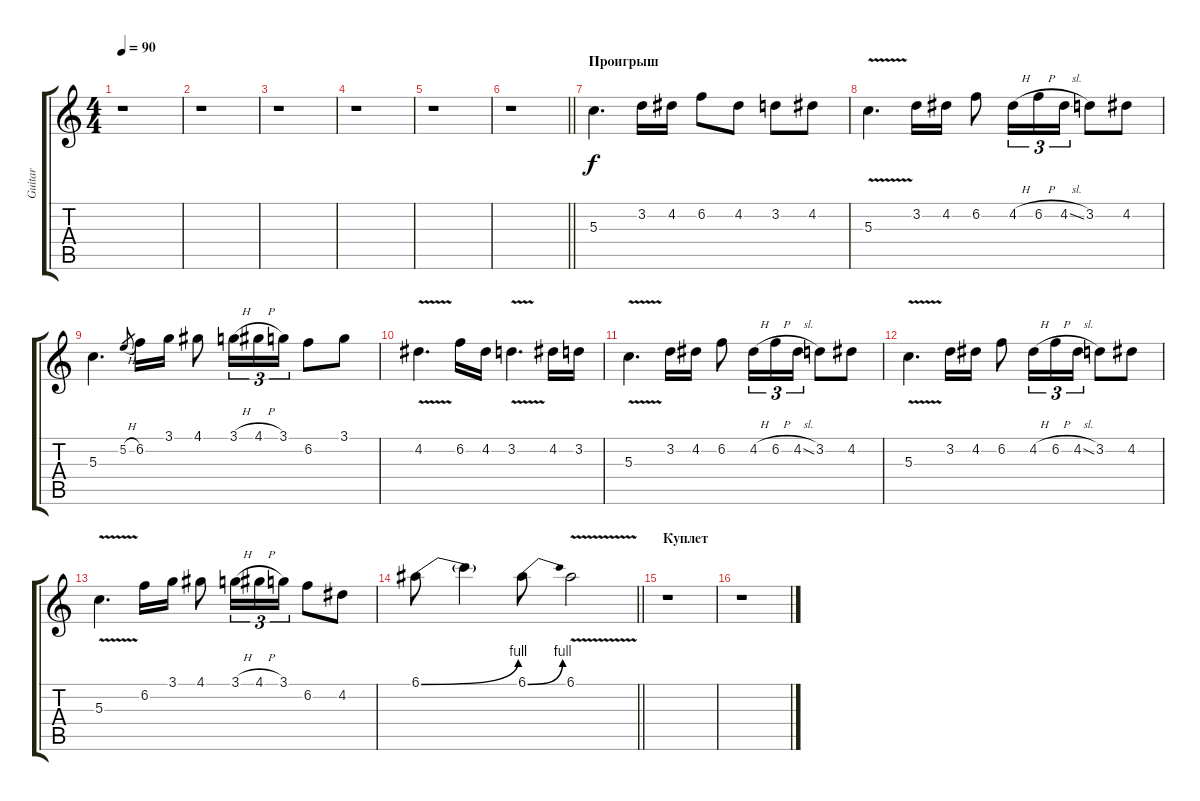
\track ("Guitar" "Guitar") {instrument distortionguitar}
\staff {score tabs}
\tuning (E4 B3 G3 D3 A2 E2) {hide}
\ts (4 4)
\tempo 90
\clef g2
\ks c
r.1{dy f} |
r.1 |
r.1 |
r.1 |
r.1 |
\barLineRight lightlight
r.1 |
\section ("" "Проигрыш")
5.3.4{d} 3.2.16 4.2.16 6.2.8 4.2.8 3.2.8 4.2.8 |
5.3{v}.4{d} 3.2.16 4.2.16 6.2.8 4.2{h}.16{tu (3 2)} 6.2{h}.16{tu (3 2)} 4.2{sl}.16{tu (3 2)} 3.2.8 4.2.8 |
5.3.4{d} 5.2{h}.8{gr} 6.2.16 3.1.16 4.1.8 3.1{h}.16{tu (3 2)} 4.1{h}.16{tu (3 2)} 3.1.16{tu (3 2)} 6.2.8 3.1.8 |
4.2{v}.4{d} 6.2.16 4.2.16 3.2{v}.4{d} 4.2.16 3.2.16 |
5.3{v}.4{d} 3.2.16 4.2.16 6.2.8 4.2{h}.16{tu (3 2)} 6.2{h}.16{tu (3 2)} 4.2{sl}.16{tu (3 2)} 3.2.8 4.2.8 |
5.3{v}.4{d} 3.2.16 4.2.16 6.2.8 4.2{h}.16{tu (3 2)} 6.2{h}.16{tu (3 2)} 4.2{sl}.16{tu (3 2)} 3.2.8 4.2.8 |
5.3{v}.4{d} 6.2.16 3.1.16 4.1.8 3.1{h}.16{tu (3 2)} 4.1{h}.16{tu (3 2)} 3.1.16{tu (3 2)} 6.2.8 4.2.8 |
\barLineRight lightlight
6.1{be (bend 0 0 60 4)}.8 6.1{t}.4 6.1{be (bend 0 0 60 4)}.8 6.1{v}.2 |
\section ("" "Куплет")
r.1 |
r.1
